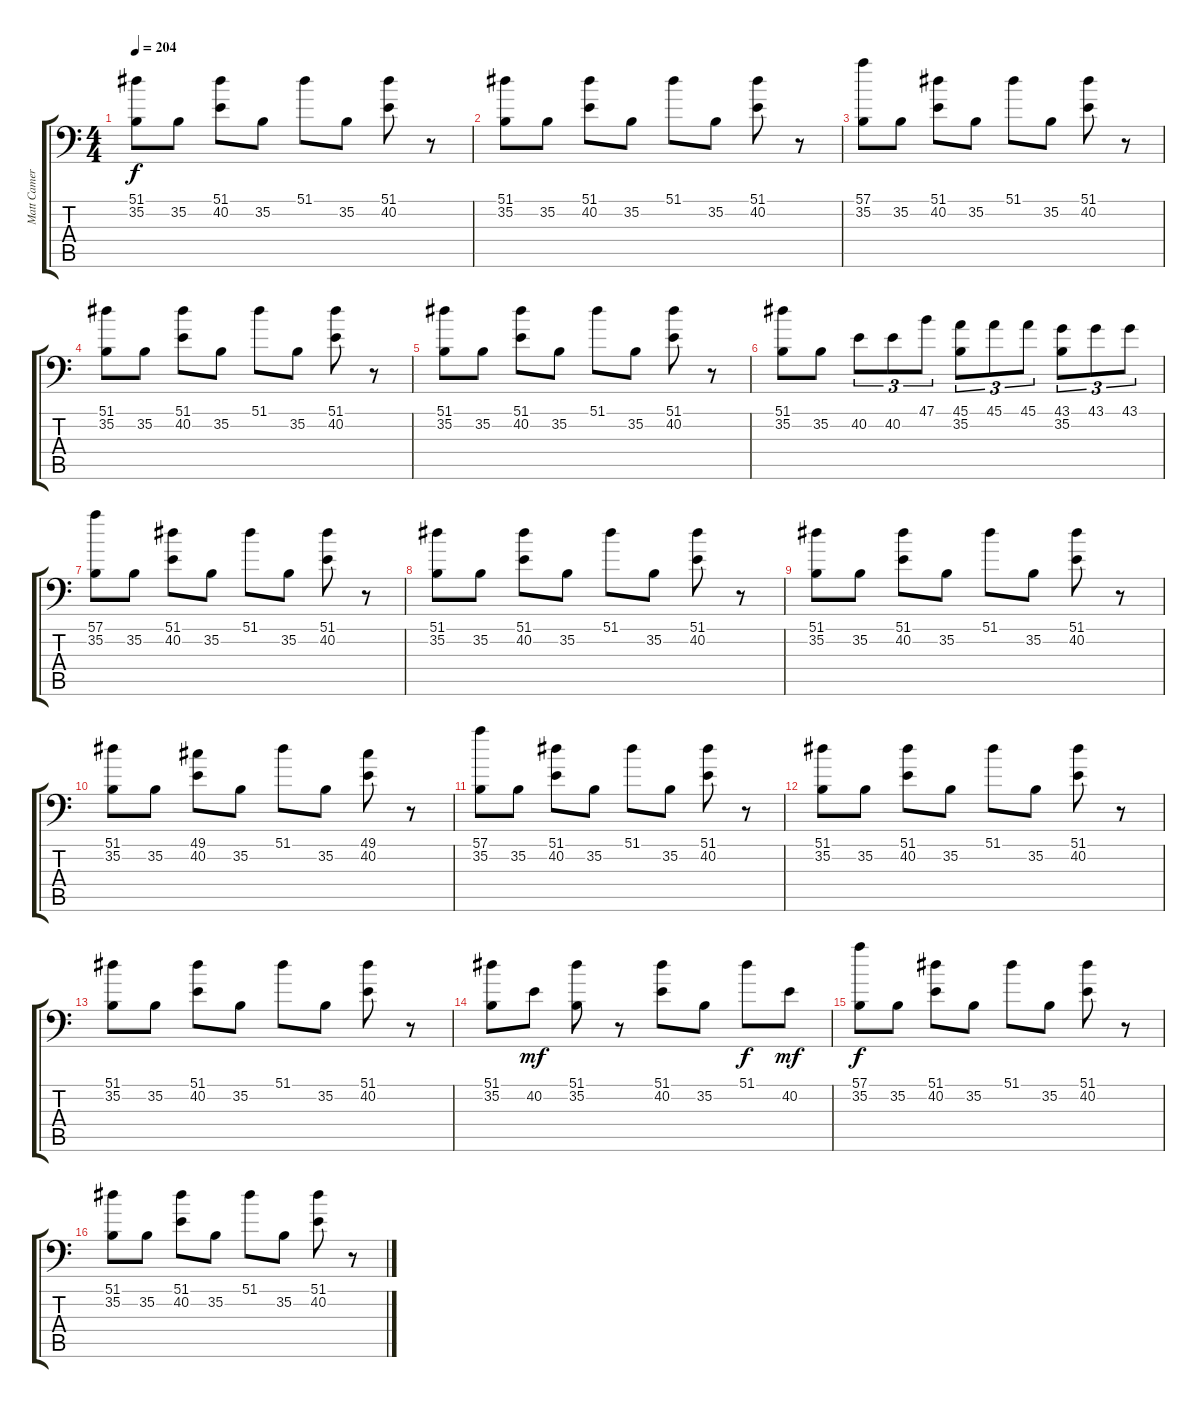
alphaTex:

\track ("Matt Cameron - Drum Set" "Matt Camer") {instrument acousticgrandpiano}
\staff {score tabs}
\tuning (C-1 C-1 C-1 C-1 C-1 C-1) {hide}
\ts (4 4)
\tempo 204
\clef f4
\ks c
(51.1 35.2).8{dy f} 35.2.8 (51.1 40.2).8 35.2.8 51.1.8 35.2.8 (51.1 40.2).8 r.8 |
(51.1 35.2).8 35.2.8 (51.1 40.2).8 35.2.8 51.1.8 35.2.8 (51.1 40.2).8 r.8 |
(57.1 35.2).8 35.2.8 (51.1 40.2).8 35.2.8 51.1.8 35.2.8 (51.1 40.2).8 r.8 |
(51.1 35.2).8 35.2.8 (51.1 40.2).8 35.2.8 51.1.8 35.2.8 (51.1 40.2).8 r.8 |
(51.1 35.2).8 35.2.8 (51.1 40.2).8 35.2.8 51.1.8 35.2.8 (51.1 40.2).8 r.8 |
(51.1 35.2).8 35.2.8 40.2.8{tu (3 2)} 40.2.8{tu (3 2)} 47.1.8{tu (3 2)} (45.1 35.2).8{tu (3 2)} 45.1.8{tu (3 2)} 45.1.8{tu (3 2)} (43.1 35.2).8{tu (3 2)} 43.1.8{tu (3 2)} 43.1.8{tu (3 2)} |
(57.1 35.2).8 35.2.8 (51.1 40.2).8 35.2.8 51.1.8 35.2.8 (51.1 40.2).8 r.8 |
(51.1 35.2).8 35.2.8 (51.1 40.2).8 35.2.8 51.1.8 35.2.8 (51.1 40.2).8 r.8 |
(51.1 35.2).8 35.2.8 (51.1 40.2).8 35.2.8 51.1.8 35.2.8 (51.1 40.2).8 r.8 |
(51.1 35.2).8 35.2.8 (49.1 40.2).8 35.2.8 51.1.8 35.2.8 (49.1 40.2).8 r.8 |
(57.1 35.2).8 35.2.8 (51.1 40.2).8 35.2.8 51.1.8 35.2.8 (51.1 40.2).8 r.8 |
(51.1 35.2).8 35.2.8 (51.1 40.2).8 35.2.8 51.1.8 35.2.8 (51.1 40.2).8 r.8 |
(51.1 35.2).8 35.2.8 (51.1 40.2).8 35.2.8 51.1.8 35.2.8 (51.1 40.2).8 r.8 |
(51.1 35.2).8 40.2.8{dy mf} (51.1 35.2).8 r.8 (51.1 40.2).8 35.2.8 51.1.8{dy f} 40.2.8{dy mf} |
(57.1 35.2).8{dy f} 35.2.8 (51.1 40.2).8 35.2.8 51.1.8 35.2.8 (51.1 40.2).8 r.8 |
(51.1 35.2).8 35.2.8 (51.1 40.2).8 35.2.8 51.1.8 35.2.8 (51.1 40.2).8 r.8
